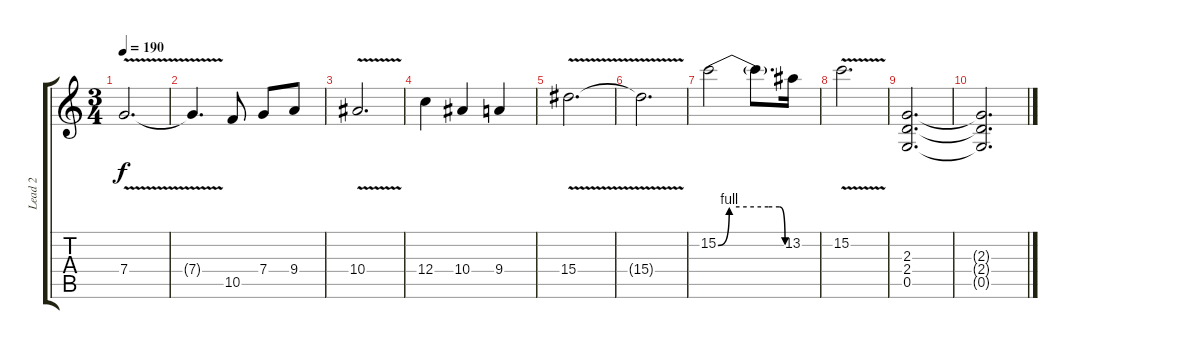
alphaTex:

\track ("Lead 2" "Lead 2") {instrument distortionguitar}
\staff {score tabs}
\tuning (D4 A3 F3 C3 G2 C2) {hide}
\ts (3 4)
\tempo 190
\clef g2
\ks c
7.4{v}.2{d dy f} |
7.4{t}.4{d} 10.5.8 7.4.8 9.4.8 |
10.4{v}.2{d} |
12.4.4 10.4.4 9.4.4 |
15.4{v}.2{d} |
15.4{t}.2{d} |
15.2{be (custom 0 0 10 4 45 4 55 4 60 0)}.2 15.2{t}.8{d} 13.2.16 |
15.2{v}.2{d} |
(2.3 2.4 0.5).2{d} |
(2.3{t} 2.4{t} 0.5{t}).2{d}
